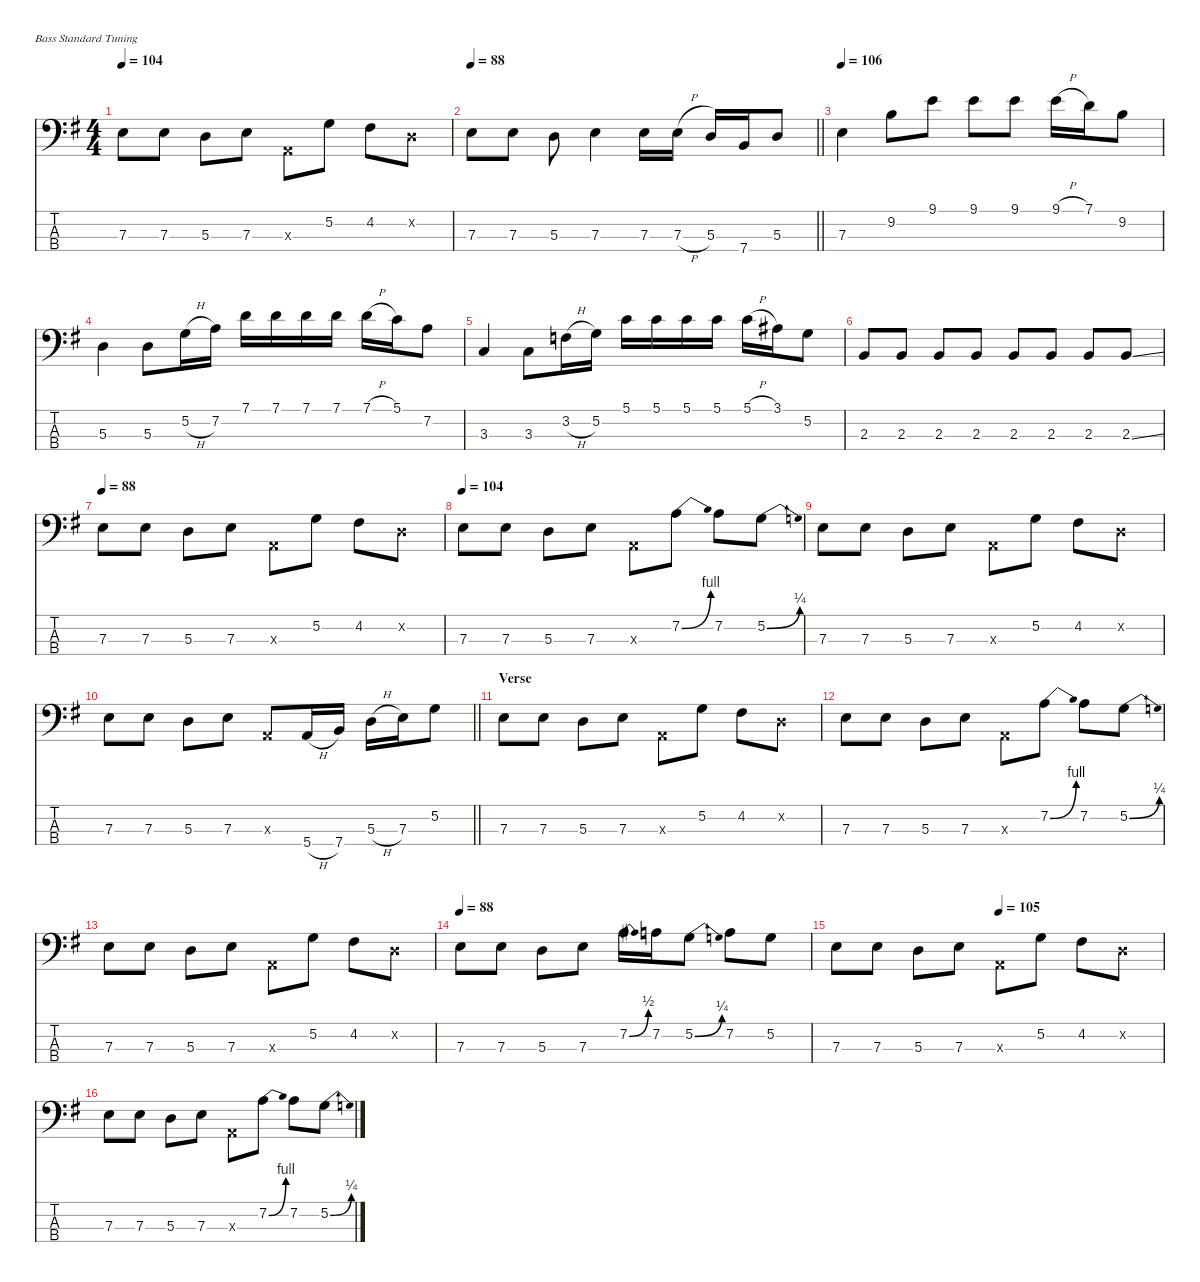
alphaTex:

\defaultSystemsLayout 4
\hideDynamics
\bracketExtendMode nobrackets
\singleTrackTrackNamePolicy hidden
\multiTrackTrackNamePolicy hidden
\firstSystemTrackNameMode fullname
\firstSystemTrackNameOrientation horizontal
\otherSystemsTrackNameOrientation horizontal
\track ("Geezer" "el.bs.") {instrument electricbassfinger}
\staff {score tabs}
\tuning (G2 D2 A1 E1)
\ts (4 4)
\tempo 104
\clef f4
\ks eminor
7.3{acc forcenatural}.8{dy f beam Down} 7.3{acc forcenatural}.8{beam Down} 5.3{acc forcenatural}.8{beam Down} 7.3{acc forcenatural}.8{beam Down} 0.3{x acc forcenatural}.8{beam Down} 5.2{acc forcenatural}.8{beam Down} 4.2{acc #}.8{beam Down} 0.2{x acc forcenatural}.8{beam Down} |
\tempo 88
\barLineRight lightlight
7.3{acc forcenatural}.8{beam Down} 7.3{acc forcenatural}.8{beam Down} 5.3{acc forcenatural}.8{beam Down} 7.3{acc forcenatural}.4{beam Down} 7.3{acc forcenatural}.16{beam Down} 7.3{h acc forcenatural}.16{beam Down} 5.3{acc forcenatural}.16{beam Up} 7.4{acc forcenatural}.16{beam Up} 5.3{acc forcenatural}.8{beam Up} |
\section ("" "")
\tempo 106
7.3{acc forcenatural}.4{beam Down} 9.2{acc forcenatural}.8{beam Down} 9.1{acc forcenatural}.8{beam Down} 9.1{acc forcenatural}.8{beam Down} 9.1{acc forcenatural}.8{beam Down} 9.1{h acc forcenatural}.16{beam Down} 7.1{acc forcenatural}.16{beam Down} 9.2{acc forcenatural}.8{beam Down} |
5.3{acc forcenatural}.4{beam Down} 5.3{acc forcenatural}.8{beam Down} 5.2{h acc forcenatural}.16{beam Down} 7.2{acc forcenatural}.16{beam Down} 7.1{acc forcenatural}.16{beam Down} 7.1{acc forcenatural}.16{beam Down} 7.1{acc forcenatural}.16{beam Down} 7.1{acc forcenatural}.16{beam Down} 7.1{h acc forcenatural}.16{beam Down} 5.1{acc forcenatural}.16{beam Down} 7.2{acc forcenatural}.8{beam Down} |
3.3{acc forcenatural}.4{beam Up} 3.3{acc forcenatural}.8{beam Down} 3.2{h acc forcenatural}.16{beam Down} 5.2{acc forcenatural}.16{beam Down} 5.1{acc forcenatural}.16{beam Down} 5.1{acc forcenatural}.16{beam Down} 5.1{acc forcenatural}.16{beam Down} 5.1{acc forcenatural}.16{beam Down} 5.1{h acc forcenatural}.16{beam Down} 3.1{acc #}.16{beam Down} 5.2{acc forcenatural}.8{beam Down} |
2.3{acc forcenatural}.8{beam Up} 2.3{acc forcenatural}.8{beam Up} 2.3{acc forcenatural}.8{beam Up} 2.3{acc forcenatural}.8{beam Up} 2.3{acc forcenatural}.8{beam Up} 2.3{acc forcenatural}.8{beam Up} 2.3{acc forcenatural}.8{beam Up} 2.3{ss acc forcenatural}.8{beam Up} |
\tempo 88
7.3{acc forcenatural}.8{beam Down} 7.3{acc forcenatural}.8{beam Down} 5.3{acc forcenatural}.8{beam Down} 7.3{acc forcenatural}.8{beam Down} 0.3{x acc forcenatural}.8{beam Down} 5.2{acc forcenatural}.8{beam Down} 4.2{acc #}.8{beam Down} 0.2{x acc forcenatural}.8{beam Down} |
\tempo 104
7.3{acc forcenatural}.8{beam Down} 7.3{acc forcenatural}.8{beam Down} 5.3{acc forcenatural}.8{beam Down} 7.3{acc forcenatural}.8{beam Down} 0.3{x acc forcenatural}.8{beam Down} 7.2{be (bend 0 0 18 4) acc forcenatural}.8{beam Down} 7.2{acc forcenatural}.8{beam Down} 5.2{be (bend 0 0 60 1) acc forcenatural}.8{beam Down} |
7.3{acc forcenatural}.8{beam Down} 7.3{acc forcenatural}.8{beam Down} 5.3{acc forcenatural}.8{beam Down} 7.3{acc forcenatural}.8{beam Down} 0.3{x acc forcenatural}.8{beam Down} 5.2{acc forcenatural}.8{beam Down} 4.2{acc #}.8{beam Down} 0.2{x acc forcenatural}.8{beam Down} |
\barLineRight lightlight
7.3{acc forcenatural}.8{beam Down} 7.3{acc forcenatural}.8{beam Down} 5.3{acc forcenatural}.8{beam Down} 7.3{acc forcenatural}.8{beam Down} 0.3{x acc forcenatural}.8{beam Up} 5.4{h acc forcenatural}.16{beam Up} 7.4{acc forcenatural}.16{beam Up} 5.3{h acc forcenatural}.16{beam Down} 7.3{acc forcenatural}.16{beam Down} 5.2{acc forcenatural}.8{beam Down} |
\section ("" "Verse")
7.3{acc forcenatural}.8{beam Down} 7.3{acc forcenatural}.8{beam Down} 5.3{acc forcenatural}.8{beam Down} 7.3{acc forcenatural}.8{beam Down} 0.3{x acc forcenatural}.8{beam Down} 5.2{acc forcenatural}.8{beam Down} 4.2{acc #}.8{beam Down} 0.2{x acc forcenatural}.8{beam Down} |
7.3{acc forcenatural}.8{beam Down} 7.3{acc forcenatural}.8{beam Down} 5.3{acc forcenatural}.8{beam Down} 7.3{acc forcenatural}.8{beam Down} 0.3{x acc forcenatural}.8{beam Down} 7.2{be (bend 0 0 18 4) acc forcenatural}.8{beam Down} 7.2{acc forcenatural}.8{beam Down} 5.2{be (bend 0 0 60 1) acc forcenatural}.8{beam Down} |
7.3{acc forcenatural}.8{beam Down} 7.3{acc forcenatural}.8{beam Down} 5.3{acc forcenatural}.8{beam Down} 7.3{acc forcenatural}.8{beam Down} 0.3{x acc forcenatural}.8{beam Down} 5.2{acc forcenatural}.8{beam Down} 4.2{acc #}.8{beam Down} 0.2{x acc forcenatural}.8{beam Down} |
\tempo 88
7.3{acc forcenatural}.8{beam Down} 7.3{acc forcenatural}.8{beam Down} 5.3{acc forcenatural}.8{beam Down} 7.3{acc forcenatural}.8{beam Down} 7.2{be (bend 0 0 15 2) acc forcenatural}.16{beam Down} 7.2{acc forcenatural}.16{beam Down} 5.2{be (bend 0 0 60 1) acc forcenatural}.8{beam Down} 7.2{acc forcenatural}.8{beam Down} 5.2{acc forcenatural}.8{beam Down} |
\tempo (105 0.5)
7.3{acc forcenatural}.8{beam Down} 7.3{acc forcenatural}.8{beam Down} 5.3{acc forcenatural}.8{beam Down} 7.3{acc forcenatural}.8{beam Down} 0.3{x acc forcenatural}.8{beam Down} 5.2{acc forcenatural}.8{beam Down} 4.2{acc #}.8{beam Down} 0.2{x acc forcenatural}.8{beam Down} |
7.3{acc forcenatural}.8{beam Down} 7.3{acc forcenatural}.8{beam Down} 5.3{acc forcenatural}.8{beam Down} 7.3{acc forcenatural}.8{beam Down} 0.3{x acc forcenatural}.8{beam Down} 7.2{be (bend 0 0 18 4) acc forcenatural}.8{beam Down} 7.2{acc forcenatural}.8{beam Down} 5.2{be (bend 0 0 60 1) acc forcenatural}.8{beam Down}
